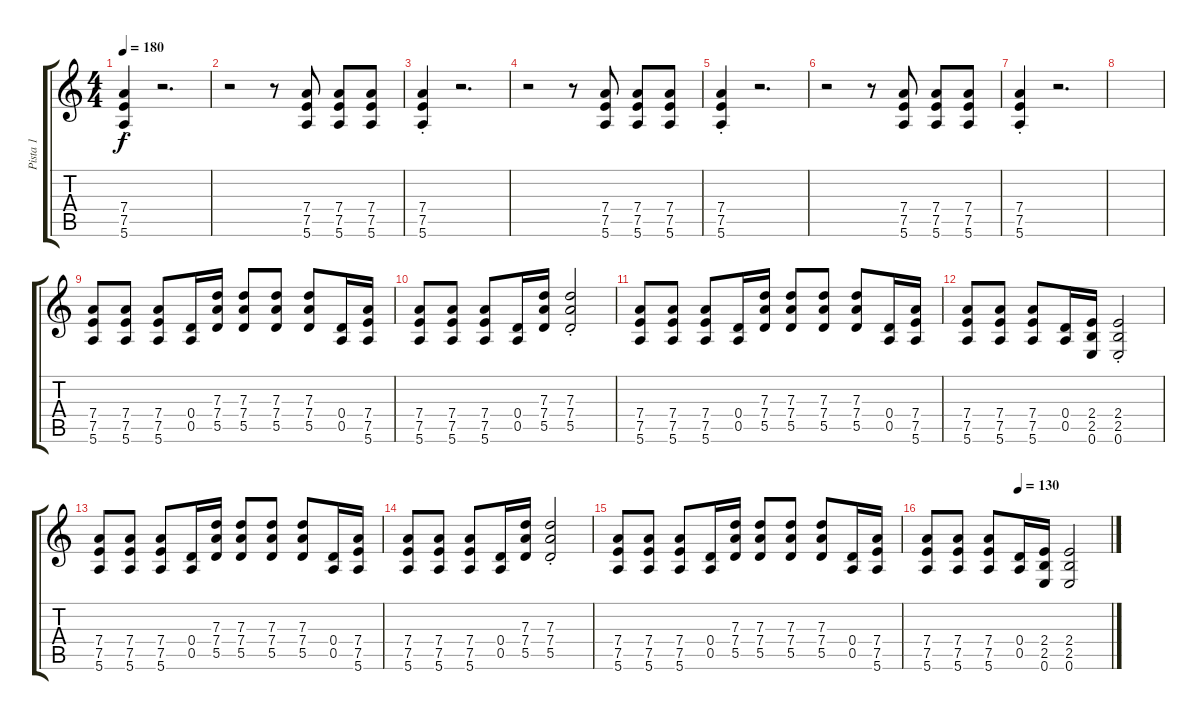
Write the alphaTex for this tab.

\track ("Pista 1" "Pista 1") {instrument distortionguitar}
\staff {score tabs}
\tuning (E4 B3 G3 D3 A2 E2) {hide}
\ts (4 4)
\tempo 180
\clef g2
\ks c
(7.4{st} 7.5{st} 5.6{st}).4{dy f} r.2{d} |
r.2 r.8 (7.4 7.5 5.6).8 (7.4 7.5 5.6).8 (7.4 7.5 5.6).8 |
(7.4{st} 7.5{st} 5.6{st}).4 r.2{d} |
r.2 r.8 (7.4 7.5 5.6).8 (7.4 7.5 5.6).8 (7.4 7.5 5.6).8 |
(7.4{st} 7.5{st} 5.6{st}).4 r.2{d} |
r.2 r.8 (7.4 7.5 5.6).8 (7.4 7.5 5.6).8 (7.4 7.5 5.6).8 |
(7.4{st} 7.5{st} 5.6{st}).4 r.2{d} |
|
(7.4 7.5 5.6).8 (7.4 7.5 5.6).8 (7.4 7.5 5.6).8 (0.4 0.5).16 (7.3 7.4 5.5).16 (7.3 7.4 5.5).8 (7.3 7.4 5.5).8 (7.3 7.4 5.5).8 (0.4 0.5).16 (7.4 7.5 5.6).16 |
(7.4 7.5 5.6).8 (7.4 7.5 5.6).8 (7.4 7.5 5.6).8 (0.4 0.5).16 (7.3 7.4 5.5).16 (7.3{st} 7.4{st} 5.5{st}).2 |
(7.4 7.5 5.6).8 (7.4 7.5 5.6).8 (7.4 7.5 5.6).8 (0.4 0.5).16 (7.3 7.4 5.5).16 (7.3 7.4 5.5).8 (7.3 7.4 5.5).8 (7.3 7.4 5.5).8 (0.4 0.5).16 (7.4 7.5 5.6).16 |
(7.4 7.5 5.6).8 (7.4 7.5 5.6).8 (7.4 7.5 5.6).8 (0.4 0.5).16 (2.4 2.5 0.6).16 (2.4{st} 2.5{st} 0.6{st}).2 |
(7.4 7.5 5.6).8 (7.4 7.5 5.6).8 (7.4 7.5 5.6).8 (0.4 0.5).16 (7.3 7.4 5.5).16 (7.3 7.4 5.5).8 (7.3 7.4 5.5).8 (7.3 7.4 5.5).8 (0.4 0.5).16 (7.4 7.5 5.6).16 |
(7.4 7.5 5.6).8 (7.4 7.5 5.6).8 (7.4 7.5 5.6).8 (0.4 0.5).16 (7.3 7.4 5.5).16 (7.3{st} 7.4{st} 5.5{st}).2 |
(7.4 7.5 5.6).8 (7.4 7.5 5.6).8 (7.4 7.5 5.6).8 (0.4 0.5).16 (7.3 7.4 5.5).16 (7.3 7.4 5.5).8 (7.3 7.4 5.5).8 (7.3 7.4 5.5).8 (0.4 0.5).16 (7.4 7.5 5.6).16 |
\tempo (130 0.5)
(7.4 7.5 5.6).8 (7.4 7.5 5.6).8 (7.4 7.5 5.6).8 (0.4 0.5).16 (2.4 2.5 0.6).16 (2.4 2.5 0.6).2
